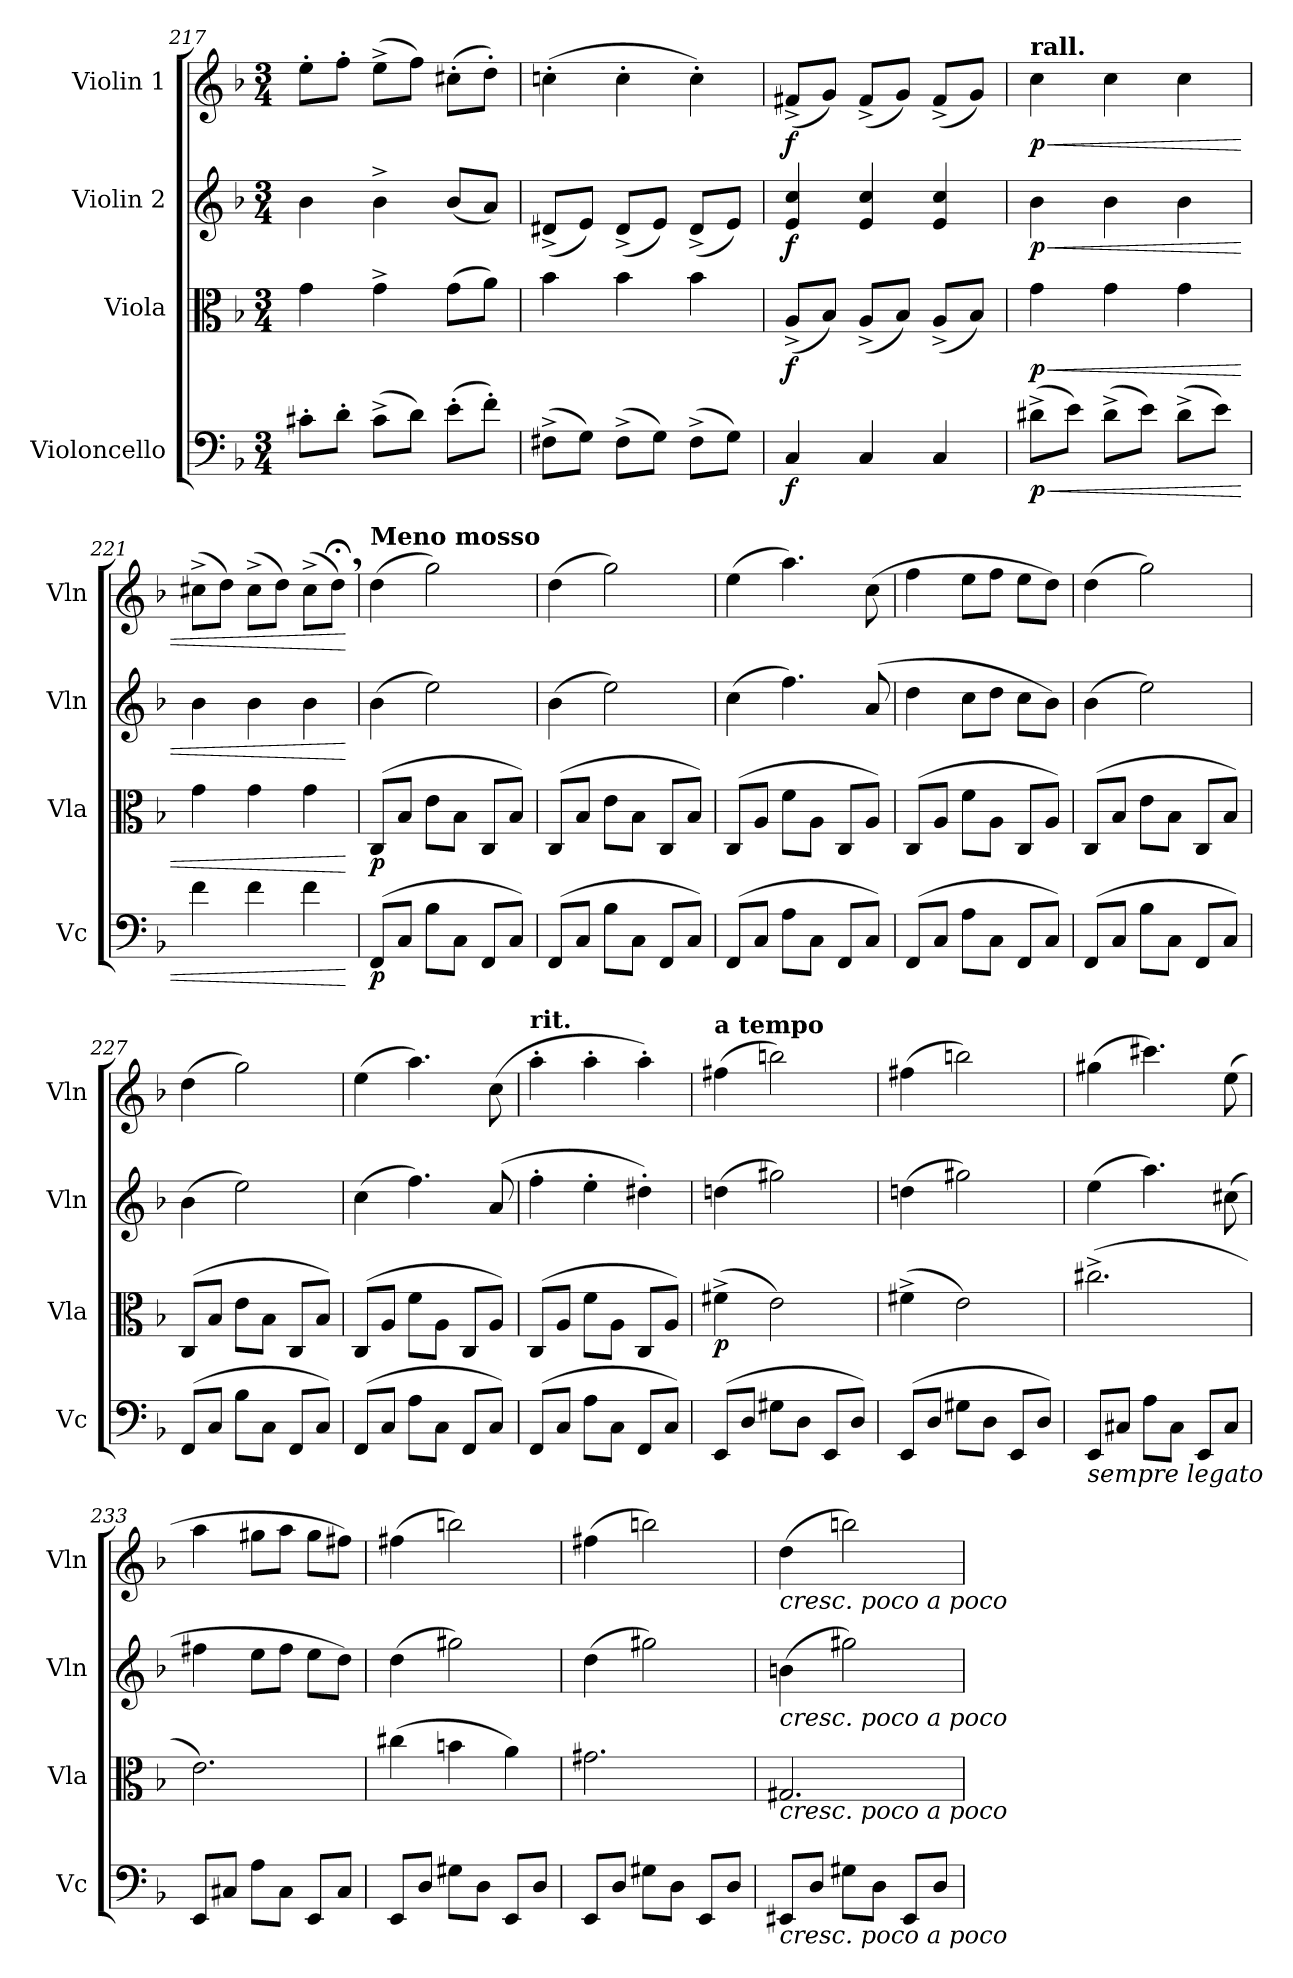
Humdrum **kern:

**kern	**dynam	**kern	**dynam	**kern	**dynam	**kern	**dynam
*part4	*part4	*part3	*part3	*part2	*part2	*part1	*part1
*staff4	*staff4	*staff3	*staff3	*staff2	*staff2	*staff1	*staff1
*I"Violoncello	*	*I"Viola	*	*I"Violin 2	*	*I"Violin 1	*
*I'Vc	*	*I'Vla	*	*I'Vln	*	*I'Vln	*
*clefF4	*	*clefC3	*	*clefG2	*	*clefG2	*
*k[b-]	*	*k[b-]	*	*k[b-]	*	*k[b-]	*
*M3/4	*	*M3/4	*	*M3/4	*	*M3/4	*
=217	=217	=217	=217	=217	=217	=217	=217
8c#X'\L	.	4g\	.	4b-\	.	8ee'\L	.
8d'\J	.	.	.	.	.	8ff'\J	.
(8c#^\L	.	4g^\	.	4b-^\	.	(8ee^\L	.
8d\J)	.	.	.	.	.	8ff\J)	.
(8e'\L	.	(8g\L	.	(8b-/L	.	(8cc#X'\L	.
8f'\J)	.	8a\J)	.	8a/J)	.	8dd'\J)	.
=218	=218	=218	=218	=218	=218	=218	=218
(8F#X^\L	.	4b-\	.	(8d#X^>/L	.	(4ccn'\	.
8G\J)	.	.	.	8e/J)	.	.	.
(8F#^\L	.	4b-\	.	(8d#^>/L	.	4cc'\	.
8G\J)	.	.	.	8e/J)	.	.	.
(8F#^\L	.	4b-\	.	(8d#^>/L	.	4cc'\)	.
8G\J)	.	.	.	8e/J)	.	.	.
=219	=219	=219	=219	=219	=219	=219	=219
!	!LO:DY:b	!	!LO:DY:b	!	!LO:DY:b	!	!LO:DY:b
4C/	f	(8A^>/L	f	4e/ 4cc/	f	(8f#X^>/L	f
.	.	8B-/J)	.	.	.	8g/J)	.
4C/	.	(8A^>/L	.	4e/ 4cc/	.	(8f#^>/L	.
.	.	8B-/J)	.	.	.	8g/J)	.
4C/	.	(8A^>/L	.	4e/ 4cc/	.	(8f#^>/L	.
.	.	8B-/J)	.	.	.	8g/J)	.
=220	=220	=220	=220	=220	=220	=220	=220
!	!	!	!	!	!	!LO:TX:a:B:t=rall.	!
!	!LO:HP:b	!	!LO:HP:b	!	!LO:HP:b	!	!LO:HP:b
!	!LO:DY:n=1:b	!	!LO:DY:n=1:b	!	!LO:DY:n=1:b	!	!LO:DY:n=1:b
(8d#X^\L	< p	4g\	< p	4b-\	< p	4cc\	< p
8e\J)	.	.	.	.	.	.	.
(8d#^\L	.	4g\	.	4b-\	.	4cc\	.
8e\J)	.	.	.	.	.	.	.
(8d#^\L	.	4g\	.	4b-\	.	4cc\	.
8e\J)	.	.	.	.	.	.	.
!!LO:LB:g=z
=221	=221	=221	=221	=221	=221	=221	=221
4f\	.	4g\	.	4b-\	.	(8cc#X^\L	.
.	.	.	.	.	.	8dd\J)	.
4f\	.	4g\	.	4b-\	.	(8cc#^\L	.
.	.	.	.	.	.	8dd\J)	.
4f\	.	4g\	.	4b-\	.	(8cc#^\L	.
.	.	.	.	.	.	8dd;<,\J)	.
.	[	.	[	.	[	.	[
!!LO:LB:g=z
=222	=222	=222	=222	=222	=222	=222	=222
!	!	!	!	!	!	!LO:TX:a:B:t=Meno mosso	!
!	!LO:DY:b	!	!LO:DY:b	!	!LO:DY:b	!	!
!	!	!	!	!	!LO:DY:n=1:b	!	!LO:DY:b
!	!	!	!	!	!	!	!LO:DY:n=1:b
(<8FF/L	p	(<8C/L	p	(4b-\	p other-dynamics	(4dd\	p other-dynamics
8C/J	.	8B-/J	.	.	.	.	.
8B-\L	.	8e\L	.	2ee\)	.	2gg\)	.
8C\J	.	8B-\J	.	.	.	.	.
8FF/L	.	8C/L	.	.	.	.	.
8C/J)	.	8B-/J)	.	.	.	.	.
=223	=223	=223	=223	=223	=223	=223	=223
(<8FF/L	.	(<8C/L	.	(4b-\	.	(4dd\	.
8C/J	.	8B-/J	.	.	.	.	.
8B-\L	.	8e\L	.	2ee\)	.	2gg\)	.
8C\J	.	8B-\J	.	.	.	.	.
8FF/L	.	8C/L	.	.	.	.	.
8C/J)	.	8B-/J)	.	.	.	.	.
=224	=224	=224	=224	=224	=224	=224	=224
(<8FF/L	.	(<8C/L	.	(4cc\	.	(4ee\	.
8C/J	.	8A/J	.	.	.	.	.
8A\L	.	8f\L	.	4.ff\)	.	4.aa\)	.
8C\J	.	8A\J	.	.	.	.	.
8FF/L	.	8C/L	.	.	.	.	.
8C/J)	.	8A/J)	.	(>8a/	.	(8cc\	.
=225	=225	=225	=225	=225	=225	=225	=225
(<8FF/L	.	(<8C/L	.	4dd\	.	4ff\	.
8C/J	.	8A/J	.	.	.	.	.
8A\L	.	8f\L	.	8cc\L	.	8ee\L	.
8C\J	.	8A\J	.	8dd\J	.	8ff\J	.
8FF/L	.	8C/L	.	8cc\L	.	8ee\L	.
8C/J)	.	8A/J)	.	8b-\J)	.	8dd\J)	.
=226	=226	=226	=226	=226	=226	=226	=226
(<8FF/L	.	(<8C/L	.	(4b-\	.	(4dd\	.
8C/J	.	8B-/J	.	.	.	.	.
8B-\L	.	8e\L	.	2ee\)	.	2gg\)	.
8C\J	.	8B-\J	.	.	.	.	.
8FF/L	.	8C/L	.	.	.	.	.
8C/J)	.	8B-/J)	.	.	.	.	.
=227	=227	=227	=227	=227	=227	=227	=227
(<8FF/L	.	(<8C/L	.	(4b-\	.	(4dd\	.
8C/J	.	8B-/J	.	.	.	.	.
8B-\L	.	8e\L	.	2ee\)	.	2gg\)	.
8C\J	.	8B-\J	.	.	.	.	.
8FF/L	.	8C/L	.	.	.	.	.
8C/J)	.	8B-/J)	.	.	.	.	.
!!LO:PB:g=z
=228	=228	=228	=228	=228	=228	=228	=228
(<8FF/L	.	(<8C/L	.	(4cc\	.	(4ee\	.
8C/J	.	8A/J	.	.	.	.	.
8A\L	.	8f\L	.	4.ff\)	.	4.aa\)	.
8C\J	.	8A\J	.	.	.	.	.
8FF/L	.	8C/L	.	.	.	.	.
8C/J)	.	8A/J)	.	(>8a/	.	(8cc\	.
=229	=229	=229	=229	=229	=229	=229	=229
!	!	!	!	!	!	!LO:TX:a:B:t=rit.	!
(<8FF/L	.	(<8C/L	.	4ff'\	.	4aa'\	.
8C/J	.	8A/J	.	.	.	.	.
8A\L	.	8f\L	.	4ee'\	.	4aa'\	.
8C\J	.	8A\J	.	.	.	.	.
8FF/L	.	8C/L	.	4dd#X'\)	.	4aa'\)	.
8C/J)	.	8A/J)	.	.	.	.	.
!!LO:LB:g=z
=230	=230	=230	=230	=230	=230	=230	=230
!	!	!	!	!	!	!LO:TX:a:B:t=a tempo	!
!	!	!	!LO:DY:b	!	!	!	!
(8EE/L	.	(4f#X^\	p	(4ddn\	.	(4ff#X\	.
8D/J	.	.	.	.	.	.	.
8G#X\L	.	2e\)	.	2gg#X\)	.	2bbn\)	.
8D\J	.	.	.	.	.	.	.
8EE/L	.	.	.	.	.	.	.
8D/J)	.	.	.	.	.	.	.
=231	=231	=231	=231	=231	=231	=231	=231
(8EE/L	.	(4f#X^\	.	(4ddn\	.	(4ff#X\	.
8D/J	.	.	.	.	.	.	.
8G#X\L	.	2e\)	.	2gg#X\)	.	2bbn\)	.
8D\J	.	.	.	.	.	.	.
8EE/L	.	.	.	.	.	.	.
8D/J)	.	.	.	.	.	.	.
=232	=232	=232	=232	=232	=232	=232	=232
!LO:TX:b:i:t=sempre legato	!	!	!	!	!	!	!
8EE/L	.	(2.cc#X^\	.	(4ee\	.	(4gg#X\	.
8C#X/J	.	.	.	.	.	.	.
8A\L	.	.	.	4.aa\)	.	4.ccc#X\)	.
8C#\J	.	.	.	.	.	.	.
8EE/L	.	.	.	.	.	.	.
8C#/J	.	.	.	(8cc#X\	.	(8ee\	.
=233	=233	=233	=233	=233	=233	=233	=233
8EE/L	.	2.e\)	.	4ff#X\	.	4aa\	.
8C#X/J	.	.	.	.	.	.	.
8A\L	.	.	.	8ee\L	.	8gg#X\L	.
8C#\J	.	.	.	8ff#\J	.	8aa\J	.
8EE/L	.	.	.	8ee\L	.	8gg#\L	.
8C#/J	.	.	.	8dd\J)	.	8ff#X\J)	.
=234	=234	=234	=234	=234	=234	=234	=234
8EE/L	.	(4cc#X\	.	(4dd\	.	(4ff#X\	.
8D/J	.	.	.	.	.	.	.
8G#X\L	.	4bn\	.	2gg#X\)	.	2bbn\)	.
8D\J	.	.	.	.	.	.	.
8EE/L	.	4a\)	.	.	.	.	.
8D/J	.	.	.	.	.	.	.
=235	=235	=235	=235	=235	=235	=235	=235
8EE/L	.	2.g#X\	.	(4dd\	.	(4ff#X\	.
8D/J	.	.	.	.	.	.	.
8G#X\L	.	.	.	2gg#X\)	.	2bbn\)	.
8D\J	.	.	.	.	.	.	.
8EE/L	.	.	.	.	.	.	.
8D/J	.	.	.	.	.	.	.
!!LO:LB:g=z
=236	=236	=236	=236	=236	=236	=236	=236
!	!	!	!	!	!	!LO:TX:b:i:t=cresc. poco a poco	!
!	!	!	!	!LO:TX:b:i:t=cresc. poco a poco	!	!	!
!	!	!LO:TX:b:i:t=cresc. poco a poco	!	!	!	!	!
!LO:TX:b:i:t=cresc. poco a poco	!	!	!	!	!	!	!
8EE#X/L	.	2.G#X/	.	(4bn\	.	(4dd\	.
8D/J	.	.	.	.	.	.	.
8G#X\L	.	.	.	2gg#X\)	.	2bbn\)	.
8D\J	.	.	.	.	.	.	.
8EE#/L	.	.	.	.	.	.	.
8D/J	.	.	.	.	.	.	.
=	=	=	=	=	=	=	=
*-	*-	*-	*-	*-	*-	*-	*-
